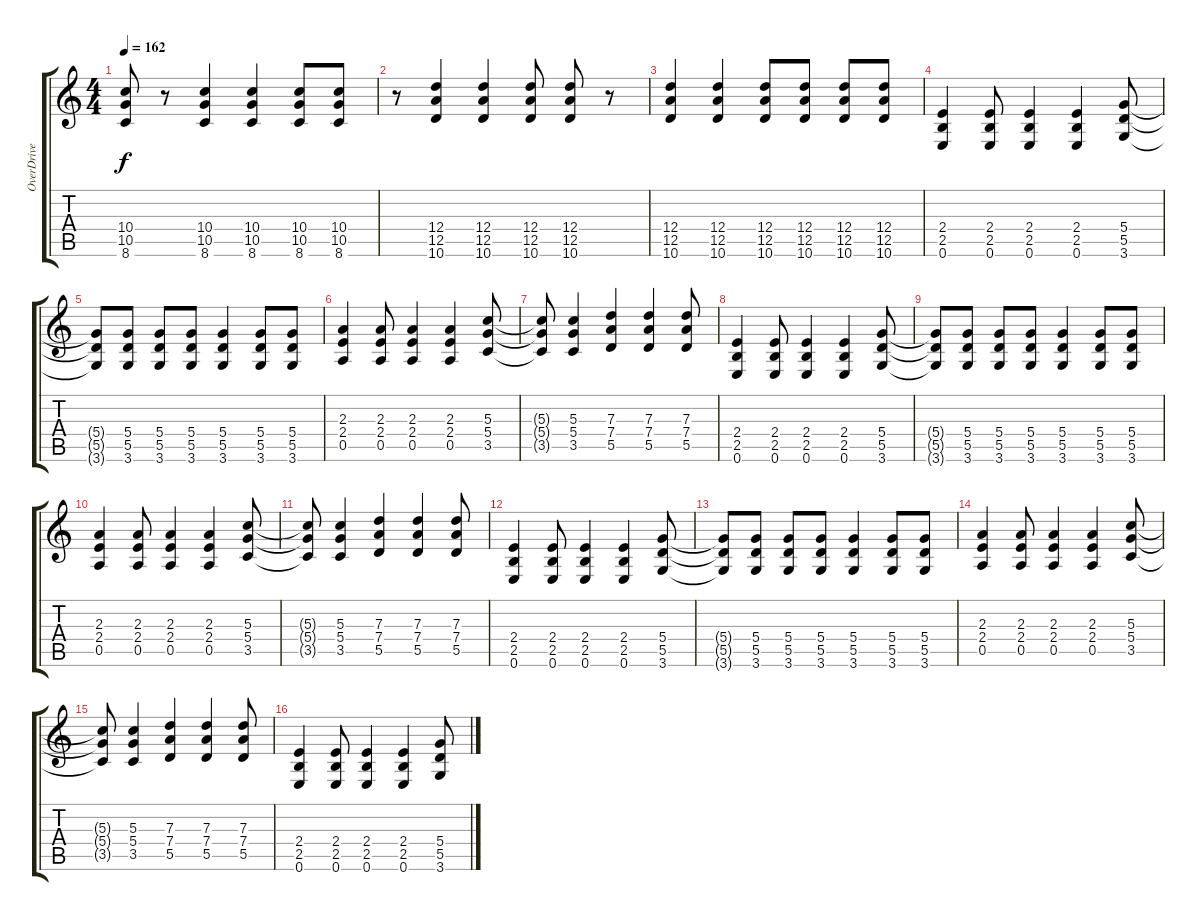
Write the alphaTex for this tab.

\track ("OverDrive" "OverDrive") {instrument overdrivenguitar}
\staff {score tabs}
\tuning (E4 B3 G3 D3 A2 E2) {hide}
\ts (4 4)
\tempo 162
\clef g2
\ks c
(10.4 10.5 8.6).8{dy f} r.8 (10.4 10.5 8.6).4 (10.4 10.5 8.6).4 (10.4 10.5 8.6).8 (10.4 10.5 8.6).8 |
r.8 (12.4 12.5 10.6).4 (12.4 12.5 10.6).4 (12.4 12.5 10.6).8 (12.4 12.5 10.6).8 r.8 |
(12.4 12.5 10.6).4 (12.4 12.5 10.6).4 (12.4 12.5 10.6).8 (12.4 12.5 10.6).8 (12.4 12.5 10.6).8 (12.4 12.5 10.6).8 |
(2.4 2.5 0.6).4{volume 15 instrument overdrivenguitar} (2.4 2.5 0.6).8 (2.4 2.5 0.6).4 (2.4 2.5 0.6).4 (5.4 5.5 3.6).8 |
(5.4{t} 5.5{t} 3.6{t}).8 (5.4 5.5 3.6).8 (5.4 5.5 3.6).8 (5.4 5.5 3.6).8 (5.4 5.5 3.6).4 (5.4 5.5 3.6).8 (5.4 5.5 3.6).8 |
(2.3 2.4 0.5).4 (2.3 2.4 0.5).8 (2.3 2.4 0.5).4 (2.3 2.4 0.5).4 (5.3 5.4 3.5).8 |
(5.3{t} 5.4{t} 3.5{t}).8 (5.3 5.4 3.5).4 (7.3 7.4 5.5).4 (7.3 7.4 5.5).4 (7.3 7.4 5.5).8 |
(2.4 2.5 0.6).4 (2.4 2.5 0.6).8 (2.4 2.5 0.6).4 (2.4 2.5 0.6).4 (5.4 5.5 3.6).8 |
(5.4{t} 5.5{t} 3.6{t}).8 (5.4 5.5 3.6).8 (5.4 5.5 3.6).8 (5.4 5.5 3.6).8 (5.4 5.5 3.6).4 (5.4 5.5 3.6).8 (5.4 5.5 3.6).8 |
(2.3 2.4 0.5).4 (2.3 2.4 0.5).8 (2.3 2.4 0.5).4 (2.3 2.4 0.5).4 (5.3 5.4 3.5).8 |
(5.3{t} 5.4{t} 3.5{t}).8 (5.3 5.4 3.5).4 (7.3 7.4 5.5).4 (7.3 7.4 5.5).4 (7.3 7.4 5.5).8 |
(2.4 2.5 0.6).4 (2.4 2.5 0.6).8 (2.4 2.5 0.6).4 (2.4 2.5 0.6).4 (5.4 5.5 3.6).8 |
(5.4{t} 5.5{t} 3.6{t}).8 (5.4 5.5 3.6).8 (5.4 5.5 3.6).8 (5.4 5.5 3.6).8 (5.4 5.5 3.6).4 (5.4 5.5 3.6).8 (5.4 5.5 3.6).8 |
(2.3 2.4 0.5).4 (2.3 2.4 0.5).8 (2.3 2.4 0.5).4 (2.3 2.4 0.5).4 (5.3 5.4 3.5).8 |
(5.3{t} 5.4{t} 3.5{t}).8 (5.3 5.4 3.5).4 (7.3 7.4 5.5).4 (7.3 7.4 5.5).4 (7.3 7.4 5.5).8 |
(2.4 2.5 0.6).4 (2.4 2.5 0.6).8 (2.4 2.5 0.6).4 (2.4 2.5 0.6).4 (5.4 5.5 3.6).8
